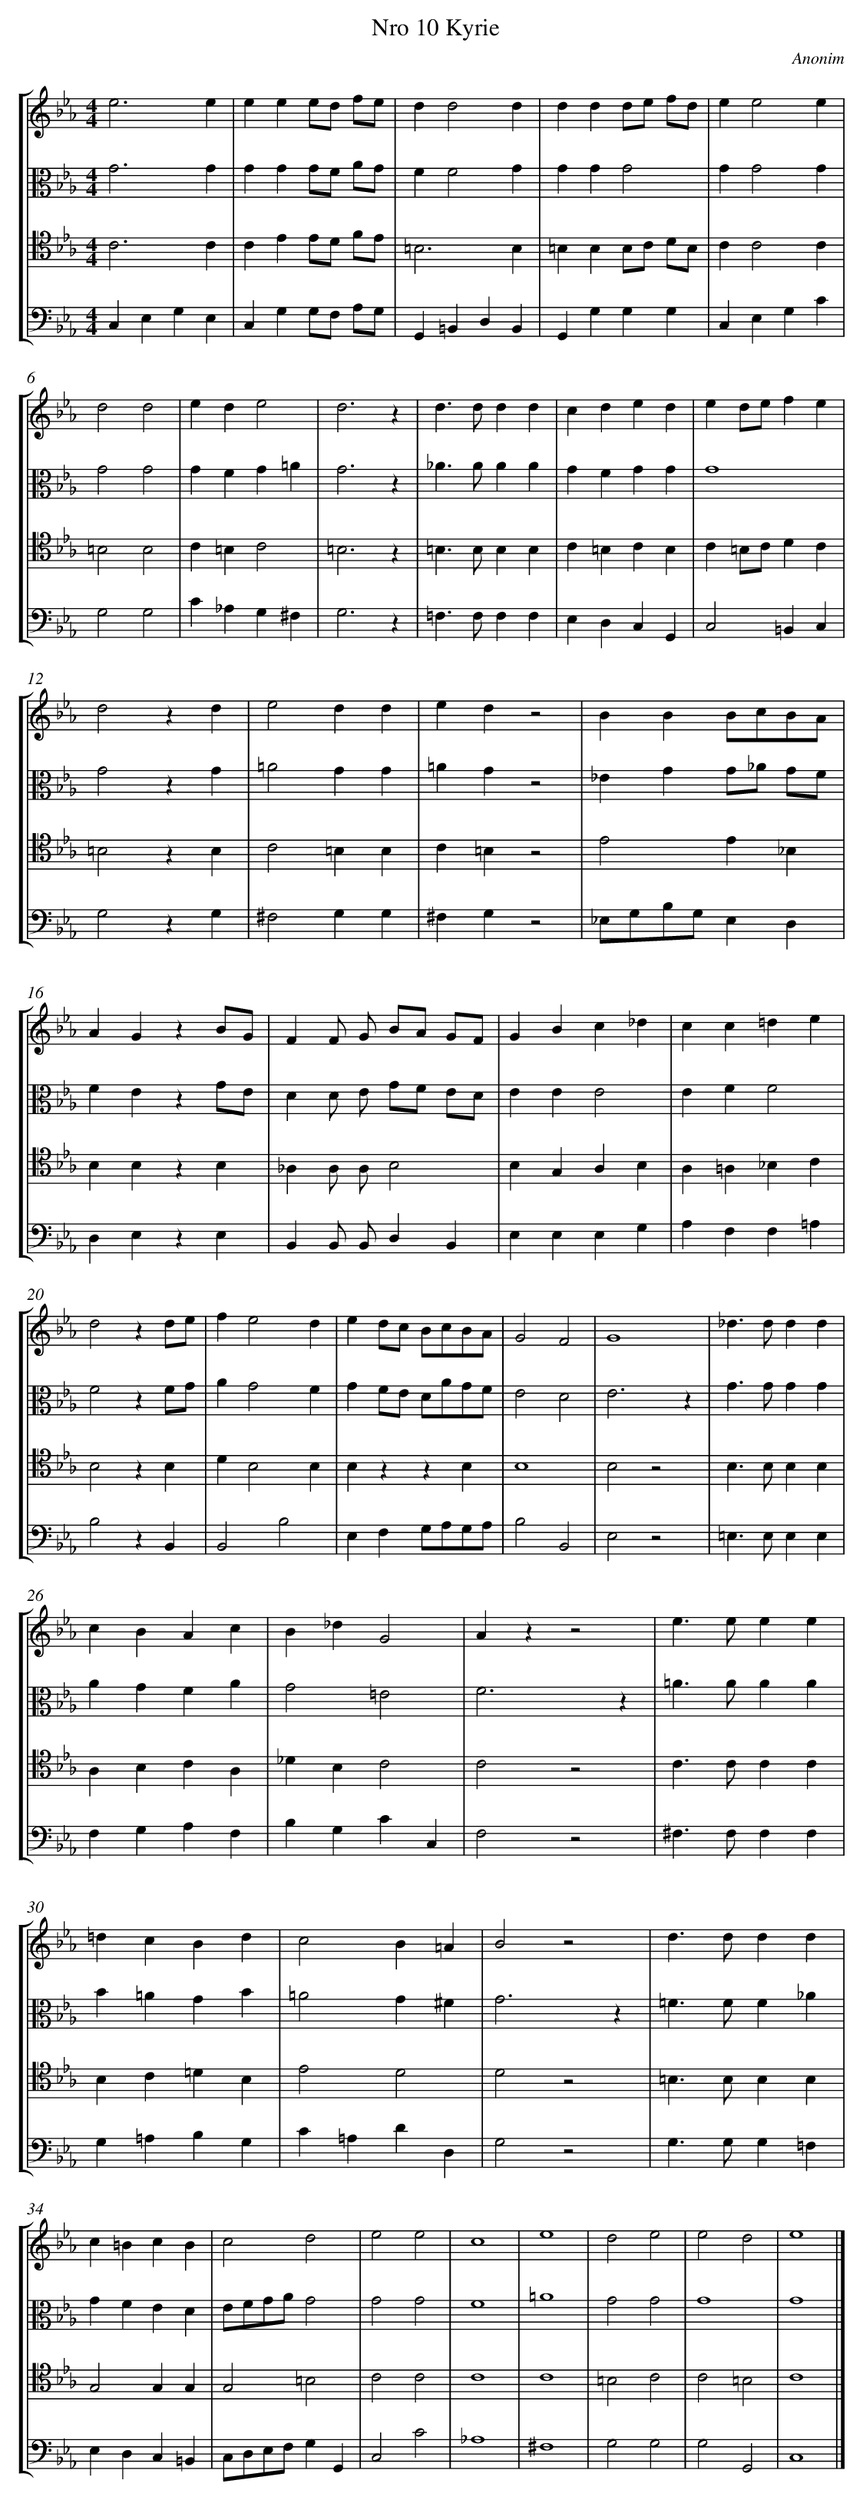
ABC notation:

X:1
T: Nro 10 Kyrie
C: Anonim
L: 1/4
M: 4/4
%%staves [1 2 3 4]
V: 1
V: 2 clef=alto
V: 3 clef=tenor
V: 4 clef=bass
K: Eb
[V:1] e3e |
[V:2] G3G |
[V:3] C3C |
[V:4] C,E,G,E, |
[V:1] eee/d/ f/e/ |
[V:2] GGG/F/ A/G/ |
[V:3] CEE/D/ F/E/ |
[V:4] C,G,G,/F,/ A,/G,/ |
[V:1] dd2d |
[V:2] FF2G |
[V:3] =B,3B, |
[V:4] G,,=B,,D,B,, |
[V:1] ddd/e/ f/d/ |
[V:2] GGG2 |
[V:3] =B,B,B,/C/ D/B,/ |
[V:4] G,,G,G,G, |
[V:1] ee2e |
[V:2] GG2G |
[V:3] CC2C |
[V:4] C,E,G,C |
[V:1] d2d2 |
[V:2] G2G2 |
[V:3] =B,2B,2 |
[V:4] G,2G,2 |
[V:1] ede2 |
[V:2] GFG=A |
[V:3] C=B,C2 |
[V:4] C_A,G,^F, |
[V:1] d3z |
[V:2] G3z |
[V:3] =B,3z |
[V:4] G,3z |
[V:1] d>ddd |
[V:2] _A>AAA |
[V:3] =B,>B,B,B, |
[V:4] =F,>F,F,F, |
[V:1] cded |
[V:2] GFGG |
[V:3] C=B,CB, |
[V:4] E,D,C,G,, |
[V:1] ed/e/fe |
[V:2] G4 |
[V:3] C=B,/C/DC |
[V:4] C,2=B,,C, |
[V:1] d2zd |
[V:2] G2zG |
[V:3] =B,2zB, |
[V:4] G,2zG, |
[V:1] e2dd |
[V:2] =A2GG |
[V:3] C2=B,B, |
[V:4] ^F,2G,G, |
[V:1] edz2 |
[V:2] =AGz2 |
[V:3] C=B,z2 |
[V:4] ^F,G,z2 |
[V:1] BBB/c/B/A/ |
[V:2] _EGG/_A/ G/F/ |
[V:3] E2E_B, |
[V:4] _E,/G,/B,/G,/E,D, |
[V:1] AGzB/G/ |
[V:2] FEzG/E/ |
[V:3] B,B,zB, |
[V:4] D,E,zE, |
[V:1] FF/ G/ B/A/ G/F/ |
[V:2] DD/ E/ G/F/ E/D/ |
[V:3] _A,A,/ A,/B,2 |
[V:4] B,,B,,/ B,,/D,B,, |
[V:1] GBc_d |
[V:2] EEE2 |
[V:3] B,G,A,B, |
[V:4] E,E,E,G, |
[V:1] cc=de |
[V:2] EFF2 |
[V:3] A,=A,_B,C |
[V:4] A,F,F,=A, |
[V:1] d2zd/e/ |
[V:2] F2zF/G/ |
[V:3] B,2zB, |
[V:4] B,2zB,, |
[V:1] fe2d |
[V:2] AG2F |
[V:3] DB,2B, |
[V:4] B,,2B,2 |
[V:1] ed/c/ B/c/B/A/ |
[V:2] GF/E/ D/A/G/F/ |
[V:3] B,zzB, |
[V:4] E,F,G,/A,/G,/A,/ |
[V:1] G2F2 |
[V:2] E2D2 |
[V:3] B,4 |
[V:4] B,2B,,2 |
[V:1] G4 |
[V:2] E3z |
[V:3] B,2z2 |
[V:4] E,2z2 |
[V:1] _d>ddd |
[V:2] G>GGG |
[V:3] B,>B,B,B, |
[V:4] =E,>E,E,E, |
[V:1] cBAc |
[V:2] AGFA |
[V:3] A,B,CA, |
[V:4] F,G,A,F, |
[V:1] B_dG2 |
[V:2] G2=E2 |
[V:3] _DB,C2 |
[V:4] B,G,CC, |
[V:1] Azz2 |
[V:2] F3z |
[V:3] C2z2 |
[V:4] F,2z2 |
[V:1] e>eee |
[V:2] =A>AAA |
[V:3] C>CCC |
[V:4] ^F,>F,F,F, |
[V:1] =dcBd |
[V:2] B=AGB |
[V:3] B,C=DB, |
[V:4] G,=A,B,G, |
[V:1] c2B=A |
[V:2] =A2G^F |
[V:3] E2D2 |
[V:4] C=A,DD, |
[V:1] B2z2 |
[V:2] G3z |
[V:3] D2z2 |
[V:4] G,2z2 |
[V:1] d>ddd |
[V:2] =F>FF_A |
[V:3] =B,>B,B,B, |
[V:4] G,>G,G,=F, |
[V:1] c=BcB |
[V:2] GFED |
[V:3] G,2G,G, |
[V:4] E,D,C,=B,, |
[V:1] c2d2 |
[V:2] E/F/G/A/G2 |
[V:3] G,2=B,2 |
[V:4] C,/D,/E,/F,/G,G,, |
[V:1] e2e2 |
[V:2] G2G2 |
[V:3] C2C2 |
[V:4] C,2C2 |
[V:1] c4 |
[V:2] F4 |
[V:3] C4 |
[V:4] _A,4 |
[V:1] e4 |
[V:2] =A4 |
[V:3] C4 |
[V:4] ^F,4 |
[V:1] d2e2 |
[V:2] G2G2 |
[V:3] =B,2C2 |
[V:4] G,2G,2 |
[V:1] e2d2 |
[V:2] G4 |
[V:3] C2=B,2 |
[V:4] G,2G,,2 |
[V:1] e4 |]
[V:2] G4 |]
[V:3] C4 |]
[V:4] C,4 |]
